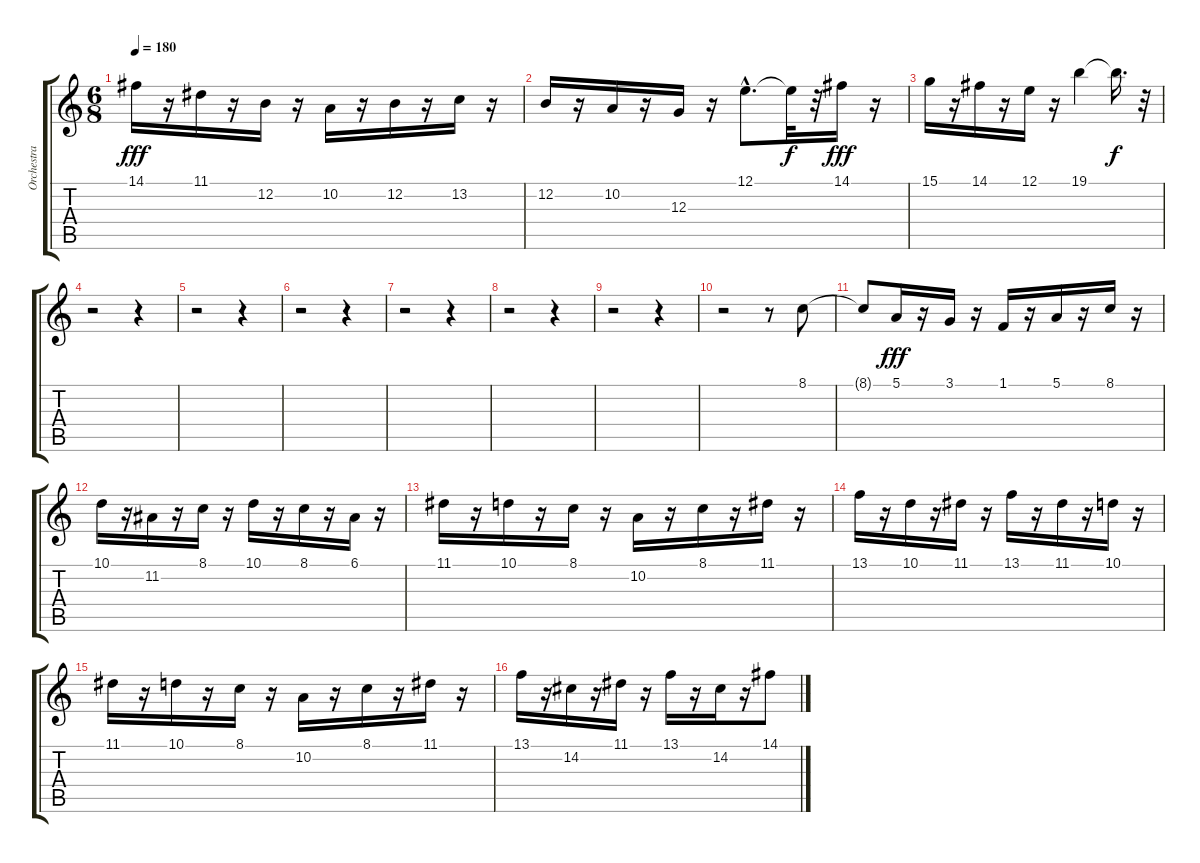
\track ("Orchestra - strings" "Orchestra ") {instrument stringensemble1}
\staff {score tabs}
\tuning (E4 B3 G3 D3 A2 E2) {hide}
\ts (6 8)
\tempo 180
\clef g2
\ks c
14.1.16{dy fff} r.16 11.1.16 r.16 12.2.16 r.16 10.2.16 r.16 12.2.16 r.16 13.2.16 r.16 |
12.2.16 r.16 10.2.16 r.16 12.3.16 r.16 12.1{hac}.8{d} 12.1{t}.32{dy f} r.32 14.1.16{dy fff} r.16 |
15.1.16 r.16 14.1.16 r.16 12.1.16 r.16 19.1.4 19.1{t}.16{d dy f} r.32 |
r.2 r.4 |
r.2 r.4 |
r.2 r.4 |
r.2 r.4 |
r.2 r.4 |
r.2 r.4 |
r.2 r.8 8.1.8 |
8.1{t}.8 5.1.16{dy fff} r.16 3.1.16 r.16 1.1.16 r.16 5.1.16 r.16 8.1.16 r.16 |
10.1.16 r.16 11.2.16 r.16 8.1.16 r.16 10.1.16 r.16 8.1.16 r.16 6.1.16 r.16 |
11.1.16 r.16 10.1.16 r.16 8.1.16 r.16 10.2.16 r.16 8.1.16 r.16 11.1.16 r.16 |
13.1.16 r.16 10.1.16 r.16 11.1.16 r.16 13.1.16 r.16 11.1.16 r.16 10.1.16 r.16 |
11.1.16 r.16 10.1.16 r.16 8.1.16 r.16 10.2.16 r.16 8.1.16 r.16 11.1.16 r.16 |
13.1.16 r.16 14.2.16 r.16 11.1.16 r.16 13.1.16 r.16 14.2.16 r.16 14.1.8
